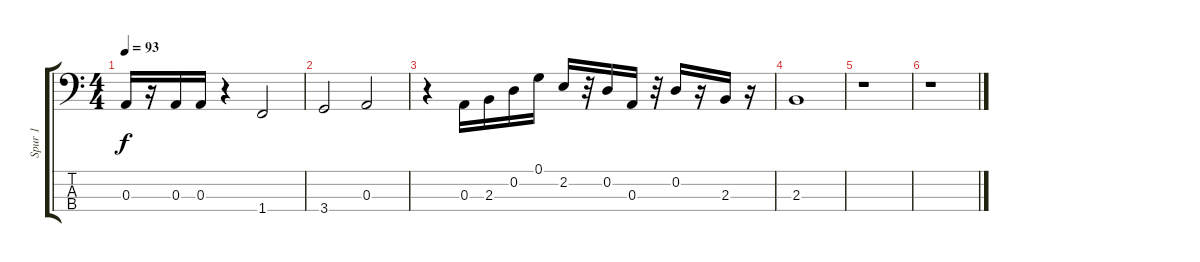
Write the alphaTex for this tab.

\track ("Spur 1" "Spur 1") {instrument electricbassfinger}
\staff {score tabs}
\tuning (G2 D2 A1 E1) {hide}
\ts (4 4)
\tempo 93
\clef f4
\ks c
0.3.16{dy f} r.16 0.3.16 0.3.16 r.4 1.4.2 |
3.4.2 0.3.2 |
r.4 0.3.16 2.3.16 0.2.16 0.1.16 2.2.16 r.32 0.2.16 0.3.16 r.32 0.2.16 r.16 2.3.16 r.16 |
2.3.1 |
r.1 |
r.1
